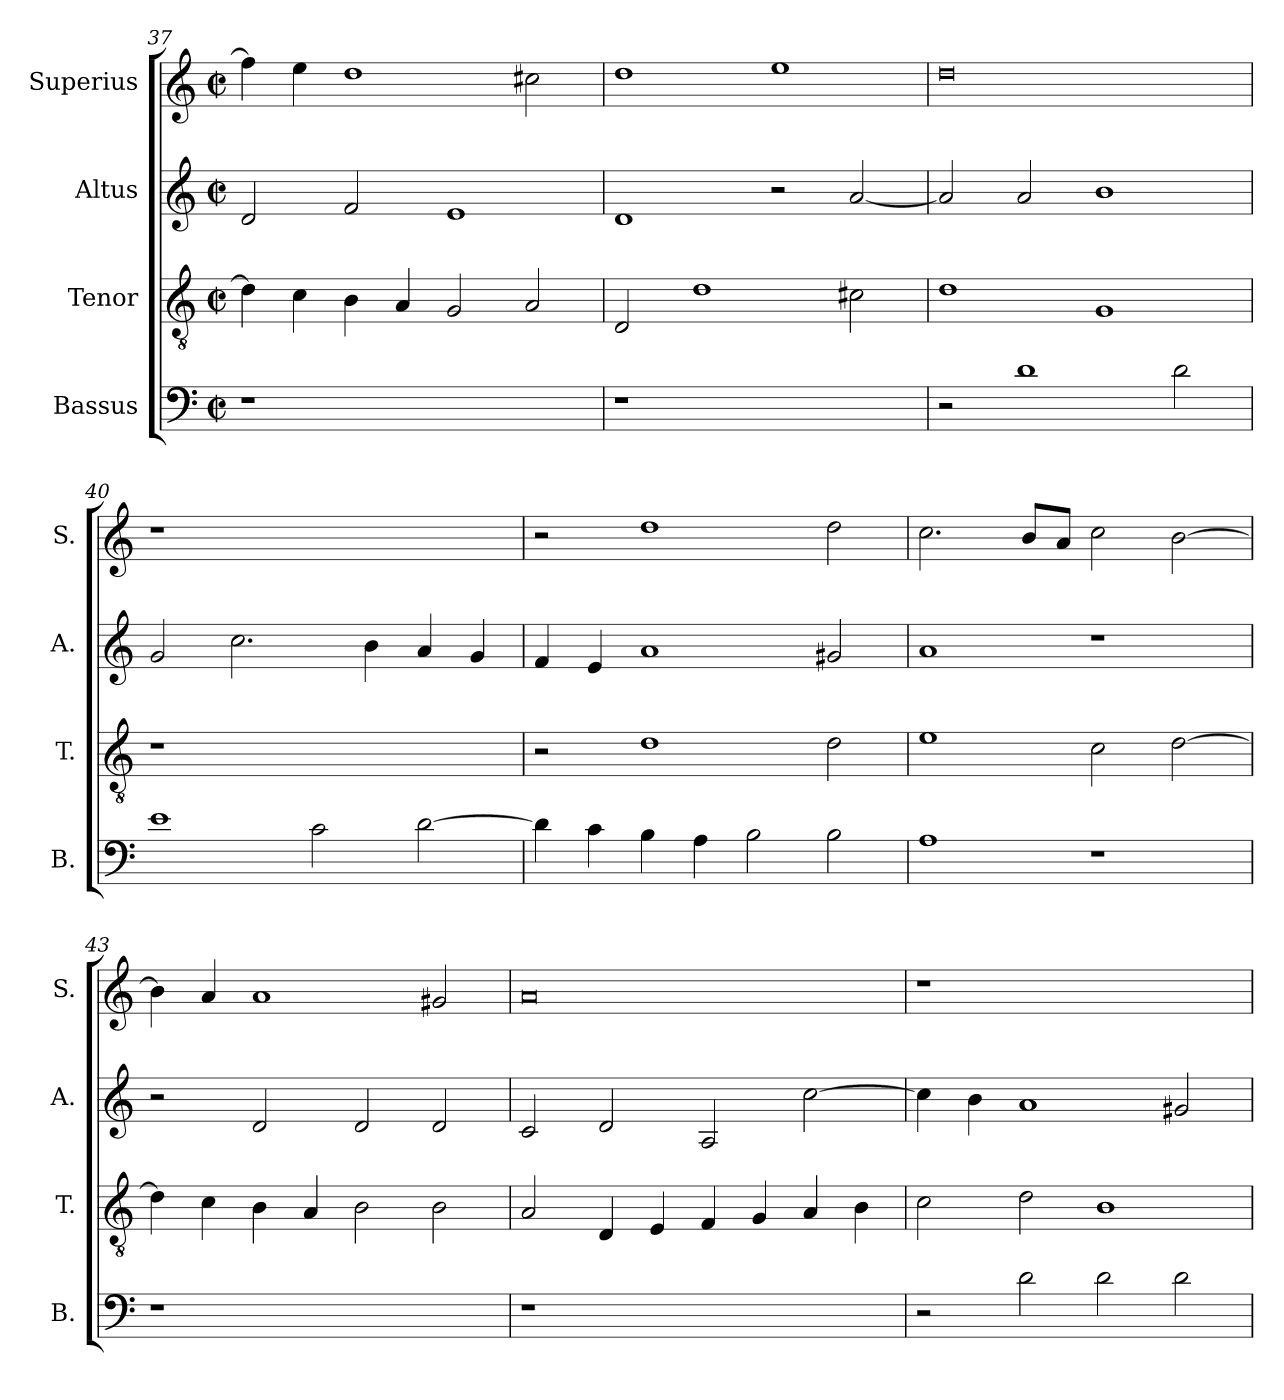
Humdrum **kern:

**kern	**kern	**kern	**kern
*part4	*part3	*part2	*part1
*staff4	*staff3	*staff2	*staff1
*I"Bassus	*I"Tenor	*I"Altus	*I"Superius
*I'B.	*I'T.	*I'A.	*I'S.
*clefF4	*clefGv2	*clefG2	*clefG2
*	*ITrd7c12	*	*
*k[]	*k[]	*k[]	*k[]
*C:	*C:	*C:	*C:
*M2/2	*M2/2	*M2/2	*M2/2
*met(c|)	*met(c|)	*met(c|)	*met(c|)
=37	=37	=37	=37
!LO:N:vis=1	!	!	!
1r	4Di\]	2di/	4ffi\]
.	4Ci\	.	4eei\
.	4BBi\	2fi/	1ddi
.	4AAi/	.	.
1ryy	2GGi/	1ei	.
.	2AAi/	.	2cc#Xi\
=38	=38	=38	=38
!LO:N:vis=1	!	!	!
1r	2DDi/	1di	1ddi
.	1Di	.	.
1ryy	.	2r	1eei
.	2C#Xi\	[<2ai/	.
=39	=39	=39	=39
2r	1Di	2ai/]	0ddi
1di	.	2ai/	.
.	1GGi	1bi	.
2di\	.	.	.
!!LO:LB:g=z
=40	=40	=40	=40
!	!LO:N:vis=1	!	!LO:N:vis=1
1ei	1r	2gi/	1r
.	.	2.cci\	.
2ci\	1ryy	.	1ryy
.	.	4bi\	.
[>2di\	.	4ai/	.
.	.	4gi/	.
=41	=41	=41	=41
4di\]	2r	4fi/	2r
4ci\	.	4ei/	.
4Bi\	1Di	1ai	1ddi
4Ai\	.	.	.
2Bi\	.	.	.
2Bi\	2Di\	2g#Xi/	2ddi\
=42	=42	=42	=42
1Ai	1Ei	1ai	2.cci\
.	.	.	8bi/L
.	.	.	8ai/J
1r	2Ci\	1r	2cci\
.	[>2Di\	.	[>2bi\
=43	=43	=43	=43
!LO:N:vis=1	!	!	!
1r	4Di\]	2r	4bi\]
.	4Ci\	.	4ai/
.	4BBi\	2di/	1ai
.	4AAi/	.	.
1ryy	2BBi\	2di/	.
.	2BBi\	2di/	2g#Xi/
!!LO:PB:g=z
=44	=44	=44	=44
!LO:N:vis=1	!	!	!
1r	2AAi/	2ci/	0ai
.	4DDi/	2di/	.
.	4EEi/	.	.
1ryy	4FFi/	2Ai/	.
.	4GGi/	.	.
.	4AAi/	[>2cci\	.
.	4BBi\	.	.
=45	=45	=45	=45
!	!	!	!LO:N:vis=1
2r	2Ci\	4cci\]	1r
.	.	4bi\	.
2di\	2Di\	1ai	.
2di\	1BBi	.	1ryy
2di\	.	2g#Xi/	.
=	=	=	=
*-	*-	*-	*-
